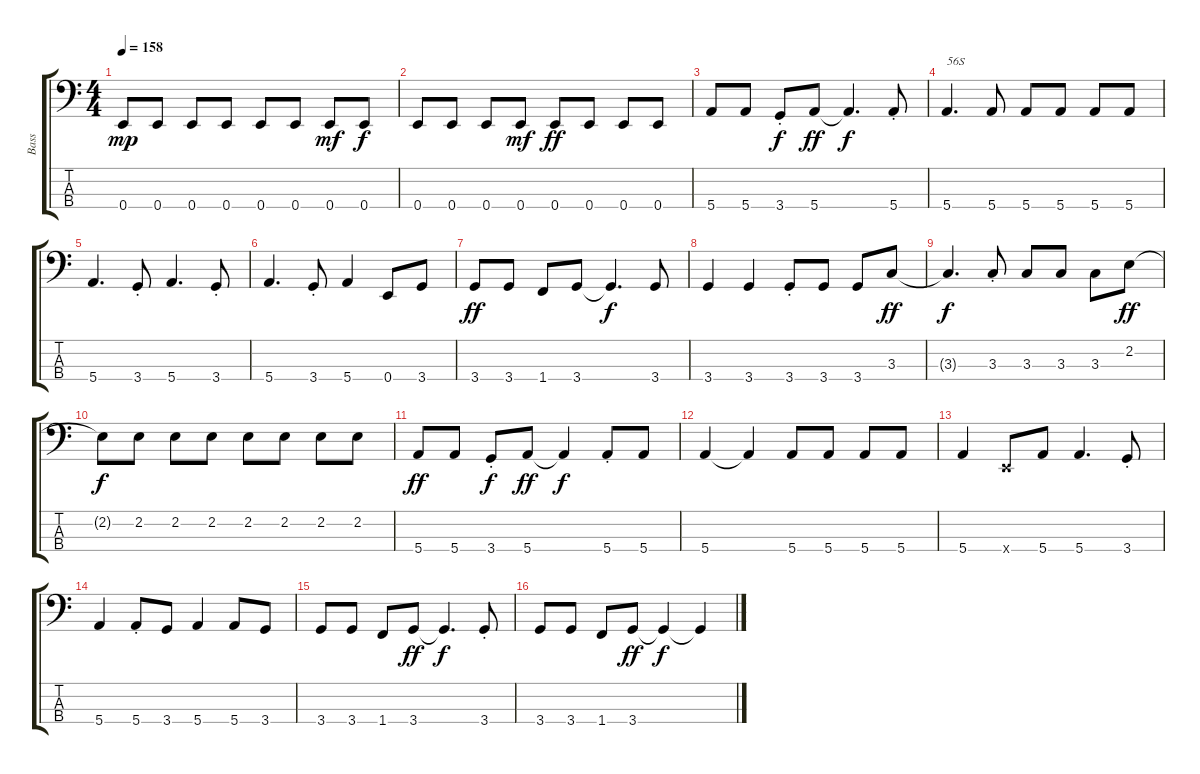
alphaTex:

\track ("Bass" "Bass") {instrument electricbassfinger}
\staff {score tabs}
\tuning (G2 D2 A1 E1) {hide}
\ts (4 4)
\tempo 158
\clef f4
\ks c
0.4.8{dy mp} 0.4.8 0.4.8 0.4.8 0.4.8 0.4.8 0.4.8{dy mf} 0.4.8{dy f} |
0.4.8 0.4.8 0.4.8 0.4.8{dy mf} 0.4.8{dy ff} 0.4.8 0.4.8 0.4.8 |
5.4.8 5.4.8 3.4{st}.8{dy f} 5.4.8{dy ff} 5.4{t}.4{d dy f} 5.4{st}.8 |
5.4.4{d txt "56S"} 5.4.8 5.4.8 5.4.8 5.4.8 5.4.8 |
5.4.4{d} 3.4{st}.8 5.4.4{d} 3.4{st}.8 |
5.4.4{d} 3.4{st}.8 5.4.4 0.4.8 3.4.8 |
3.4.8{dy ff} 3.4.8 1.4.8 3.4.8 3.4{t}.4{d dy f} 3.4.8 |
3.4.4 3.4.4 3.4{st}.8 3.4.8 3.4.8 3.3.8{dy ff} |
3.3{t}.4{d dy f} 3.3{st}.8 3.3.8 3.3.8 3.3.8 2.2.8{dy ff} |
2.2{t}.8{dy f} 2.2.8 2.2.8 2.2.8 2.2.8 2.2.8 2.2.8 2.2.8 |
5.4.8{dy ff} 5.4.8 3.4{st}.8{dy f} 5.4.8{dy ff} 5.4{t}.4{dy f} 5.4{st}.8 5.4.8 |
5.4.4 5.4{t}.4 5.4.8 5.4.8 5.4.8 5.4.8 |
5.4.4 0.4{x}.8 5.4.8 5.4.4{d} 3.4{st}.8 |
5.4.4 5.4{st}.8 3.4.8 5.4.4 5.4.8 3.4.8 |
3.4.8 3.4.8 1.4.8 3.4.8{dy ff} 3.4{t}.4{d dy f} 3.4{st}.8 |
3.4.8 3.4.8 1.4.8 3.4.8{dy ff} 3.4{t}.4{dy f} 3.4{t}.4
